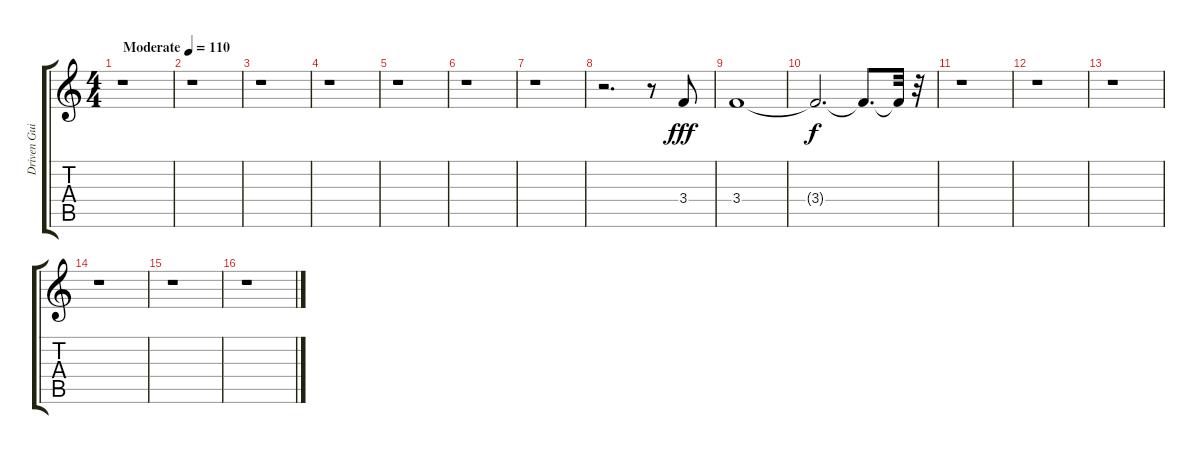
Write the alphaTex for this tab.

\track ("Driven Guitar       " "Driven Gui") {instrument overdrivenguitar}
\staff {score tabs}
\tuning (E4 B3 G3 D3 A2 E2) {hide}
\ts (4 4)
\tempo (110 "Moderate")
\clef g2
\ks c
r.1{dy fff instrument overdrivenguitar} |
r.1 |
r.1 |
r.1 |
r.1 |
r.1 |
r.1 |
r.2{d} r.8 3.4.8{volume 12} |
3.4.1 |
3.4{t}.2{d dy f} 3.4{t}.8{d} 3.4{t}.32 r.32 |
r.1 |
r.1 |
r.1 |
r.1 |
r.1 |
r.1
